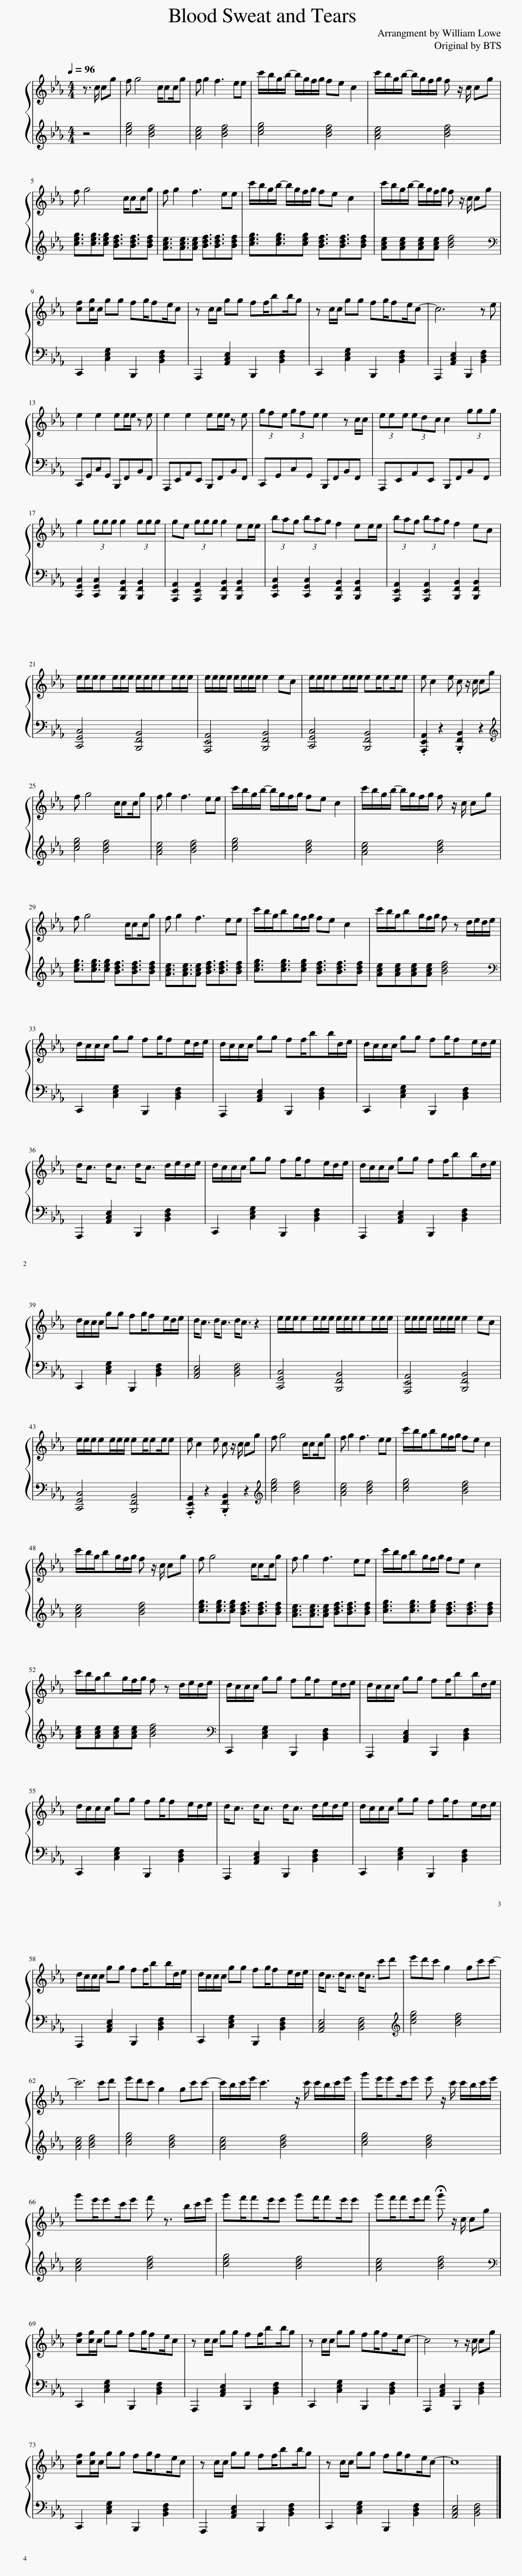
X:1
%%score { 1 | 2 }
L:1/8
Q:1/4=96
M:4/4
I:linebreak $
K:Eb
V:1 treble
V:2 treble
V:1
 z3/2 c/ cg | f g4 c/cc/g | f g2 f3 ee | c'/b/g/b/- b/g/f/g/ fe c2 | c'/b/g/b/- b/g/f/g/ f z/ c/ cg |$ %5
 f g4 c/cc/g | f g2 f3 ee | c'/b/g/b/- b/g/f/g/ fe c2 | c'/b/g/b/- b/g/f/g/ f z/ c/ cg |$ [cf][cg]/c/ gg fg/fe/c | %10
 z c/c/ gg ff/bb/g | z c/c/ gg fg/fe/c- | c6 z e |$ e2 e2 ee/e/ z e | e2 e2 ee/e/ z e | %15
 (3gfe (3gfe e2 z c/c/ | (3eee (3edc c2 (3ggg |$ g2 (3ggg g2 (3ggg | ge (3ggg g2 ee/e/ | (3bag (3bag f2 ee/e/ | %20
 (3bag (3bag f2 ec |$ e/e/e/ee/e/e/ e/e/e/ee/e/e/ | e/e/e/e/ e/e/e/e/ e2 ec | e/e/e/ee/e/e/ ee/ee/e | e c2 e c z/ c/ cg |$ %25
 f g4 c/cc/g | f g2 f3 ee | c'/b/g/b/- b/g/f/g/ fe c2 | c'/b/g/b/- b/g/f/g/ f z/ c/ cg |$ f g4 c/cc/g | %30
 f g2 f3 ee | c'/b/g/bg/f/g/ fe c2 | c'/b/g/bg/f/g/ f z d/e/d/e/ |$ d/c/c/c/ gg fg/fe/d/e/ | d/c/c/c/ gg ff/bb/d/e/ | %35
 d/c/c/c/ gg fg/fe/d/e/ |$ d<c d<c d<c d/e/d/e/ | d/c/c/c/ gg fg/fe/d/e/ | d/c/c/c/ gg ff/bb/d/e/ |$ d/c/c/c/ gg fg/fe/d/e/ | %40
 d<c d<c d<c z2 | e/e/e/ee/e/e/ e/e/e/ee/e/e/ | e/e/e/e/ e/e/e/e/ e2 ec |$ e/e/e/ee/e/e/ ee/ee/e | e c2 e c z/ c/ cg | %45
 f g4 c/cc/g | f g2 f3 ee | c'/b/g/bg/f/g/ fe c2 |$ c'/b/g/bg/f/g/ f z/ c/ cg | f g4 c/cc/g | %50
 f g2 f3 ee | c'/b/g/bg/f/g/ fe c2 |$ c'/b/g/bg/f/g/ f z d/e/d/e/ | d/c/c/c/ gg fg/fe/d/e/ | d/c/c/c/ gg ff/bb/d/e/ |$ %55
 d/c/c/c/ gg fg/fe/d/e/ | d<c d<c d<c d/e/d/e/ | d/c/c/c/ gg fg/fe/d/e/ |$ d/c/c/c/ gg ff/bb/d/e/ | d/c/c/c/ gg fg/fe/d/e/ | %60
 d<c d<c d<c c'd' | e'd'c' g2 gc'c'- |$ c'6 c'd' | e'd'c' g2 gc'c'- | c'/b/c'/e'/ c'3 z/ c'/ c'/b/c'/e'/ | %65
 g'e'/e'c'/e' e' z/ c'/ c'/b/c'/e'/ |$ g'e'/e'c'/e' f' z3/2 b/c'/e'/ | g'f'/f'e'/e' g'f'/f'e'/e' | g'f'/f'e'/f' !fermata!g' z/ c/ cg |$ [cf][cg]/c/ gg fg/fe/c | %70
 z c/c/ gg ff/bb/g | z c/c/ gg fg/fe/c- | c4 z z/ c/ cg |$ [cf][cg]/c/ gg fg/fe/c | z c/c/ gg ff/bb/g | %75
 z c/c/ gg fg/fe/c- | c8 |] %77
V:2
 z4 | [ceg]4 [Bdf]4 | [Ace]4 [Bdf]4 | [ceg]4 [Bdf]4 | [Ace]4 [Bdf]4 |$ %5
 [ceg]3/2[ceg]3/2[ceg] [Bdf]3/2[Bdf]3/2[Bdf] | [Ace]3/2[Ace]3/2[Ace] [Bdf]3/2[Bdf]3/2[Bdf] | [ceg]3/2[ceg]3/2[ceg] [Bdf]3/2[Bdf]3/2[Bdf] | [Ace][Ace][Ace][Ace] [Bdf]4 |$[K:bass] C,,2 [C,E,G,]2 B,,,2 [B,,D,F,]2 | %10
 A,,,2 [A,,C,E,]2 B,,,2 [B,,D,F,]2 | C,,2 [C,E,G,]2 B,,,2 [B,,D,F,]2 | A,,,2 [A,,C,E,]2 B,,,2 [B,,D,F,]2 |$ C,,G,,C,G,, B,,,F,,B,,F,, | A,,,E,,A,,E,, B,,,F,,B,,F,, | %15
 C,,G,,C,G,, B,,,F,,B,,F,, | A,,,E,,A,,E,, B,,,F,,B,,F,, |$ [C,,G,,C,]2 [C,,G,,C,]2 [B,,,F,,B,,]2 [B,,,F,,B,,]2 | [A,,,E,,A,,]2 [A,,,E,,A,,]2 [B,,,F,,B,,]2 [B,,,F,,B,,]2 | [C,,G,,C,]2 [C,,G,,C,]2 [B,,,F,,B,,]2 [B,,,F,,B,,]2 | %20
 [A,,,E,,A,,]2 [A,,,E,,A,,]2 [B,,,F,,B,,]2 [B,,,F,,B,,]2 |$ [C,,G,,C,]4 [B,,,F,,B,,]4 | [A,,,E,,A,,]4 [B,,,F,,B,,]4 | [C,,G,,C,]4 [B,,,F,,B,,]4 | .[A,,,E,,A,,]2 z2 .[B,,,F,,B,,]2 z2 |$ %25
[K:treble] [ceg]4 [Bdf]4 | [Ace]4 [Bdf]4 | [ceg]4 [Bdf]4 | [Ace]4 [Bdf]4 |$ [ceg]3/2[ceg]3/2[ceg] [Bdf]3/2[Bdf]3/2[Bdf] | %30
 [Ace]3/2[Ace]3/2[Ace] [Bdf]3/2[Bdf]3/2[Bdf] | [ceg]3/2[ceg]3/2[ceg] [Bdf]3/2[Bdf]3/2[Bdf] | [Ace][Ace][Ace][Ace] [Bdf]4 |$[K:bass] C,,2 [C,E,G,]2 B,,,2 [B,,D,F,]2 | A,,,2 [A,,C,E,]2 B,,,2 [B,,D,F,]2 | %35
 C,,2 [C,E,G,]2 B,,,2 [B,,D,F,]2 |$ A,,,2 [A,,C,E,]2 B,,,2 [B,,D,F,]2 | C,,2 [C,E,G,]2 B,,,2 [B,,D,F,]2 | A,,,2 [A,,C,E,]2 B,,,2 [B,,D,F,]2 |$ C,,2 [C,E,G,]2 B,,,2 [B,,D,F,]2 | %40
 [A,,C,E,]4 [B,,D,F,]4 | [C,,G,,C,]4 [B,,,F,,B,,]4 | [A,,,E,,A,,]4 [B,,,F,,B,,]4 |$ [C,,G,,C,]4 [B,,,F,,B,,]4 | .[A,,,E,,A,,]2 z2 .[B,,,F,,B,,]2 z2 | %45
[K:treble] [ceg]4 [Bdf]4 | [Ace]4 [Bdf]4 | [ceg]4 [Bdf]4 |$ [Ace]4 [Bdf]4 | [ceg]3/2[ceg]3/2[ceg] [Bdf]3/2[Bdf]3/2[Bdf] | %50
 [Ace]3/2[Ace]3/2[Ace] [Bdf]3/2[Bdf]3/2[Bdf] | [ceg]3/2[ceg]3/2[ceg] [Bdf]3/2[Bdf]3/2[Bdf] |$ [Ace][Ace][Ace][Ace] [Bdf]4 |[K:bass] C,,2 [C,E,G,]2 B,,,2 [B,,D,F,]2 | A,,,2 [A,,C,E,]2 B,,,2 [B,,D,F,]2 |$ %55
 C,,2 [C,E,G,]2 B,,,2 [B,,D,F,]2 | A,,,2 [A,,C,E,]2 B,,,2 [B,,D,F,]2 | C,,2 [C,E,G,]2 B,,,2 [B,,D,F,]2 |$ A,,,2 [A,,C,E,]2 B,,,2 [B,,D,F,]2 | C,,2 [C,E,G,]2 B,,,2 [B,,D,F,]2 | %60
 [A,,C,E,]4 [B,,D,F,]4 |[K:treble] [ceg]4 [Bdf]4 |$ [Ace]4 [Bdf]4 | [ceg]4 [Bdf]4 | [Ace]4 [Bdf]4 | %65
 [ceg]4 [Bdf]4 |$ [Ace]4 [Bdf]4 | [ceg]4 [Bdf]4 | [Ace]4 [Bdf]4 |$[K:bass] C,,2 [C,E,G,]2 B,,,2 [B,,D,F,]2 | %70
 A,,,2 [A,,C,E,]2 B,,,2 [B,,D,F,]2 | C,,2 [C,E,G,]2 B,,,2 [B,,D,F,]2 | A,,,2 [A,,C,E,]2 B,,,2 [B,,D,F,]2 |$ C,,2 [C,E,G,]2 B,,,2 [B,,D,F,]2 | A,,,2 [A,,C,E,]2 B,,,2 [B,,D,F,]2 | %75
 C,,2 [C,E,G,]2 B,,,2 [B,,D,F,]2 | [A,,C,E,]4 [B,,D,F,]4 |] %77
